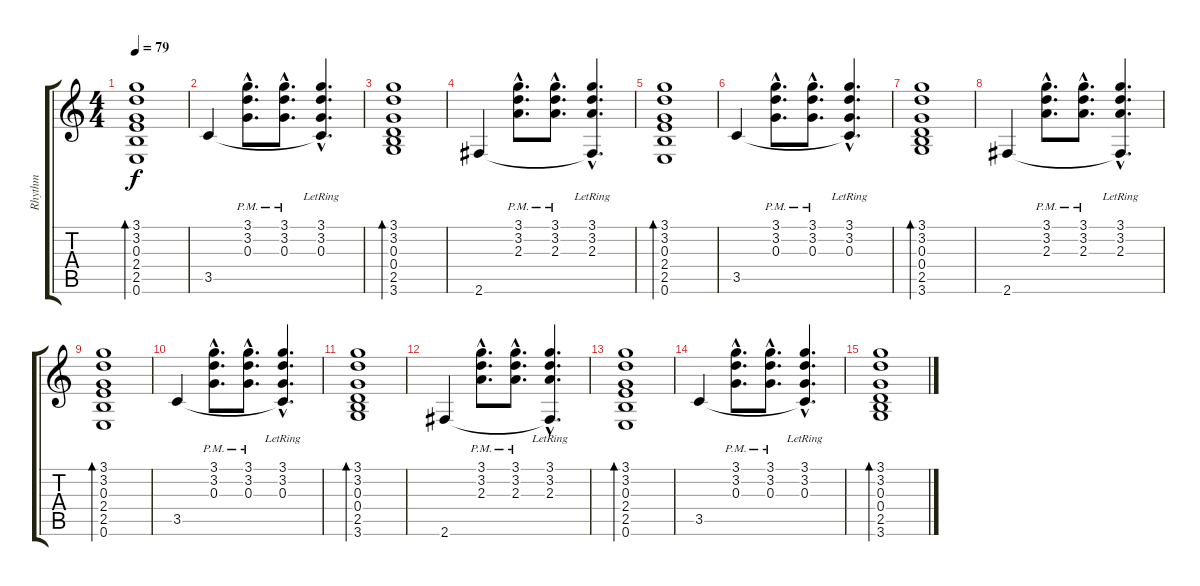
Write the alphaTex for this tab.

\track ("Rhythm" "Rhythm") {instrument acousticguitarsteel}
\staff {score tabs}
\tuning (E4 B3 G3 D3 A2 E2) {hide}
\ts (4 4)
\tempo 79
\clef g2
\ks c
(3.1 3.2 0.3 2.4 2.5 0.6).1{bd 60 dy f} |
3.5.4 (3.1{hac pm} 3.2{hac pm} 0.3{hac pm}).8{d} (3.1{hac pm} 3.2{hac pm} 0.3{hac pm}).8{d} (3.1{hac lr} 3.2{hac lr} 0.3{hac lr} 3.5{hac t}).4{d} |
(3.1 3.2 0.3 0.4 2.5 3.6).1{bd 60} |
2.6.4 (3.1{hac pm} 3.2{hac pm} 2.3{hac pm}).8{d} (3.1{hac pm} 3.2{hac pm} 2.3{hac pm}).8{d} (3.1{hac lr} 3.2{hac lr} 2.3{hac lr} 2.6{hac t}).4{d} |
(3.1 3.2 0.3 2.4 2.5 0.6).1{bd 60} |
3.5.4 (3.1{hac pm} 3.2{hac pm} 0.3{hac pm}).8{d} (3.1{hac pm} 3.2{hac pm} 0.3{hac pm}).8{d} (3.1{hac lr} 3.2{hac lr} 0.3{hac lr} 3.5{hac t}).4{d} |
(3.1 3.2 0.3 0.4 2.5 3.6).1{bd 60} |
2.6.4 (3.1{hac pm} 3.2{hac pm} 2.3{hac pm}).8{d} (3.1{hac pm} 3.2{hac pm} 2.3{hac pm}).8{d} (3.1{hac lr} 3.2{hac lr} 2.3{hac lr} 2.6{hac t}).4{d} |
(3.1 3.2 0.3 2.4 2.5 0.6).1{bd 60} |
3.5.4 (3.1{hac pm} 3.2{hac pm} 0.3{hac pm}).8{d} (3.1{hac pm} 3.2{hac pm} 0.3{hac pm}).8{d} (3.1{hac lr} 3.2{hac lr} 0.3{hac lr} 3.5{hac t}).4{d} |
(3.1 3.2 0.3 0.4 2.5 3.6).1{bd 60} |
2.6.4 (3.1{hac pm} 3.2{hac pm} 2.3{hac pm}).8{d} (3.1{hac pm} 3.2{hac pm} 2.3{hac pm}).8{d} (3.1{hac lr} 3.2{hac lr} 2.3{hac lr} 2.6{hac t}).4{d} |
(3.1 3.2 0.3 2.4 2.5 0.6).1{bd 60} |
3.5.4 (3.1{hac pm} 3.2{hac pm} 0.3{hac pm}).8{d} (3.1{hac pm} 3.2{hac pm} 0.3{hac pm}).8{d} (3.1{hac lr} 3.2{hac lr} 0.3{hac lr} 3.5{hac t}).4{d} |
(3.1 3.2 0.3 0.4 2.5 3.6).1{bd 60}
